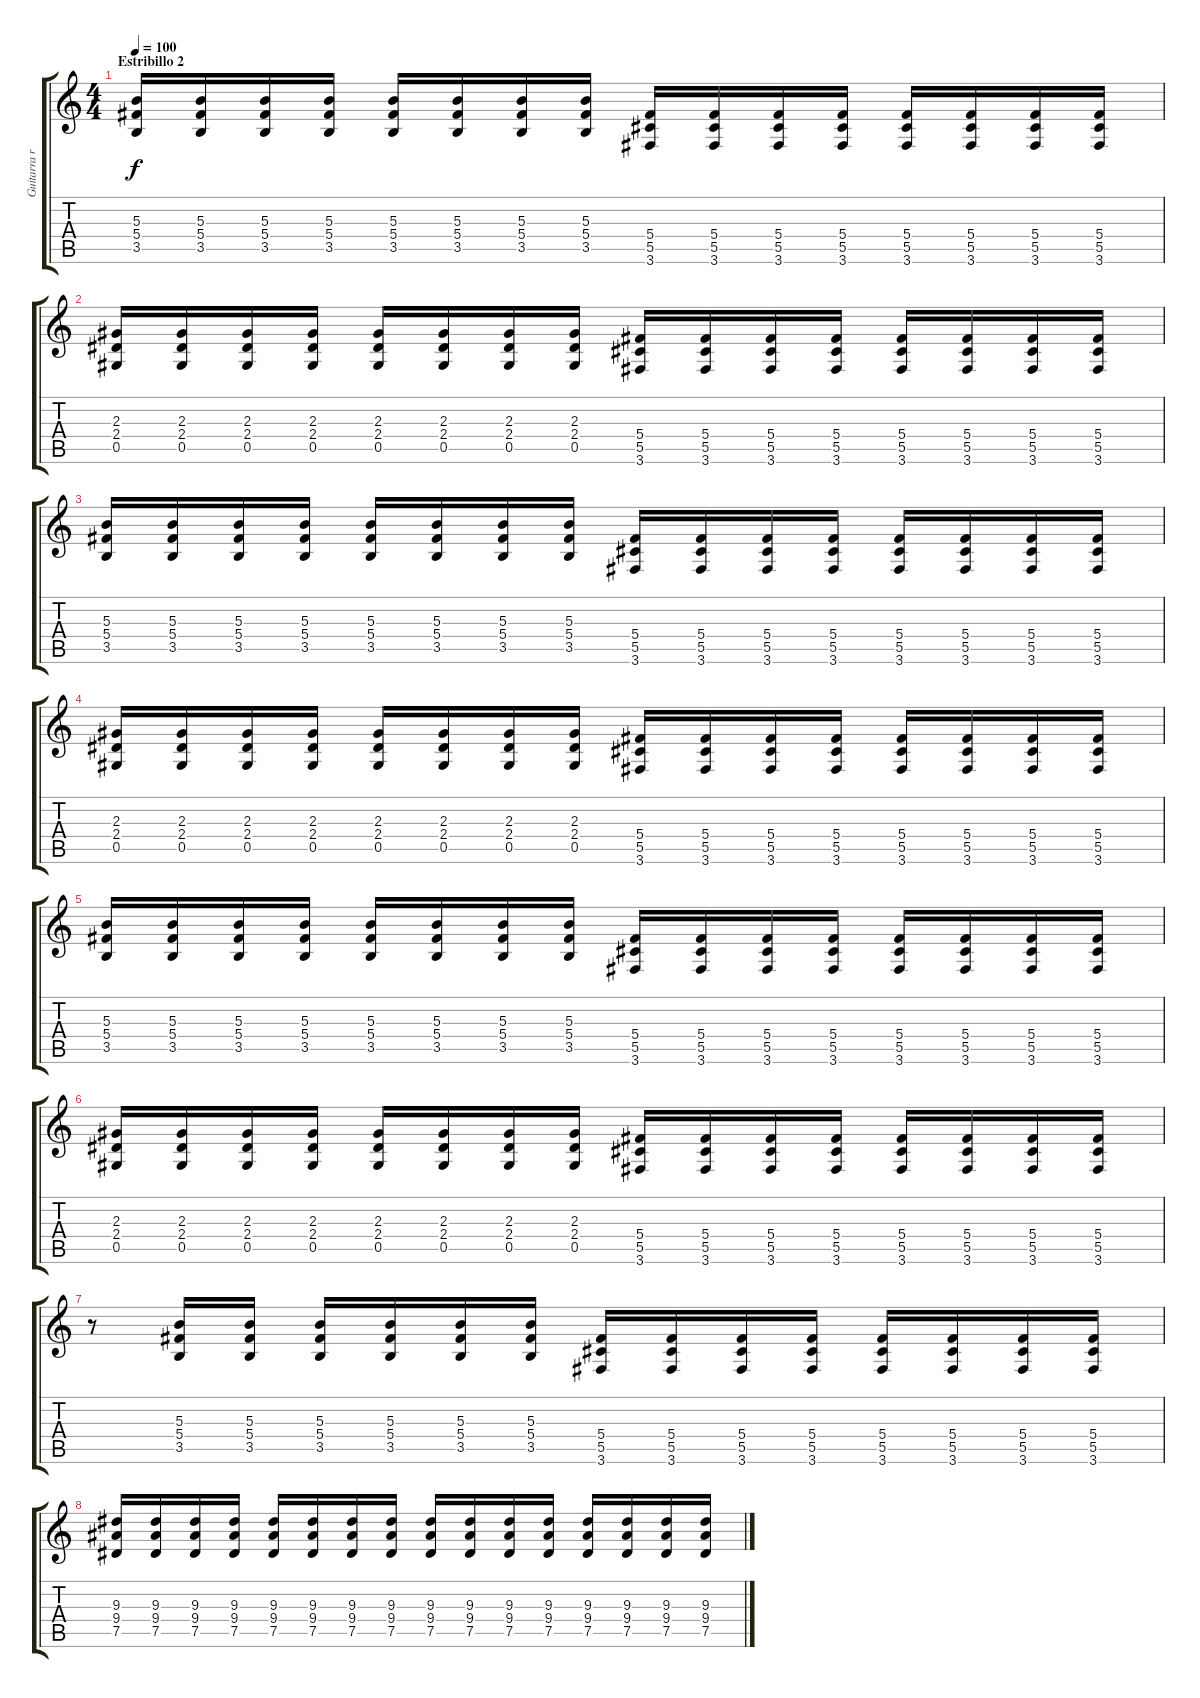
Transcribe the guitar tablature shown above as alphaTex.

\track ("Guitarra rítmica" "Guitarra r") {instrument distortionguitar}
\staff {score tabs}
\tuning (Eb4 Bb3 Gb3 Db3 Ab2 Eb2) {hide}
\ts (4 4)
\section ("" "Estribillo 2")
\tempo 100
\clef g2
\ks c
(5.3 5.4 3.5).16{dy f} (5.3 5.4 3.5).16 (5.3 5.4 3.5).16 (5.3 5.4 3.5).16 (5.3 5.4 3.5).16 (5.3 5.4 3.5).16 (5.3 5.4 3.5).16 (5.3 5.4 3.5).16 (5.4 5.5 3.6).16 (5.4 5.5 3.6).16 (5.4 5.5 3.6).16 (5.4 5.5 3.6).16 (5.4 5.5 3.6).16 (5.4 5.5 3.6).16 (5.4 5.5 3.6).16 (5.4 5.5 3.6).16 |
(2.3 2.4 0.5).16 (2.3 2.4 0.5).16 (2.3 2.4 0.5).16 (2.3 2.4 0.5).16 (2.3 2.4 0.5).16 (2.3 2.4 0.5).16 (2.3 2.4 0.5).16 (2.3 2.4 0.5).16 (5.4 5.5 3.6).16 (5.4 5.5 3.6).16 (5.4 5.5 3.6).16 (5.4 5.5 3.6).16 (5.4 5.5 3.6).16 (5.4 5.5 3.6).16 (5.4 5.5 3.6).16 (5.4 5.5 3.6).16 |
(5.3 5.4 3.5).16 (5.3 5.4 3.5).16 (5.3 5.4 3.5).16 (5.3 5.4 3.5).16 (5.3 5.4 3.5).16 (5.3 5.4 3.5).16 (5.3 5.4 3.5).16 (5.3 5.4 3.5).16 (5.4 5.5 3.6).16 (5.4 5.5 3.6).16 (5.4 5.5 3.6).16 (5.4 5.5 3.6).16 (5.4 5.5 3.6).16 (5.4 5.5 3.6).16 (5.4 5.5 3.6).16 (5.4 5.5 3.6).16 |
(2.3 2.4 0.5).16 (2.3 2.4 0.5).16 (2.3 2.4 0.5).16 (2.3 2.4 0.5).16 (2.3 2.4 0.5).16 (2.3 2.4 0.5).16 (2.3 2.4 0.5).16 (2.3 2.4 0.5).16 (5.4 5.5 3.6).16 (5.4 5.5 3.6).16 (5.4 5.5 3.6).16 (5.4 5.5 3.6).16 (5.4 5.5 3.6).16 (5.4 5.5 3.6).16 (5.4 5.5 3.6).16 (5.4 5.5 3.6).16 |
(5.3 5.4 3.5).16 (5.3 5.4 3.5).16 (5.3 5.4 3.5).16 (5.3 5.4 3.5).16 (5.3 5.4 3.5).16 (5.3 5.4 3.5).16 (5.3 5.4 3.5).16 (5.3 5.4 3.5).16 (5.4 5.5 3.6).16 (5.4 5.5 3.6).16 (5.4 5.5 3.6).16 (5.4 5.5 3.6).16 (5.4 5.5 3.6).16 (5.4 5.5 3.6).16 (5.4 5.5 3.6).16 (5.4 5.5 3.6).16 |
(2.3 2.4 0.5).16 (2.3 2.4 0.5).16 (2.3 2.4 0.5).16 (2.3 2.4 0.5).16 (2.3 2.4 0.5).16 (2.3 2.4 0.5).16 (2.3 2.4 0.5).16 (2.3 2.4 0.5).16 (5.4 5.5 3.6).16 (5.4 5.5 3.6).16 (5.4 5.5 3.6).16 (5.4 5.5 3.6).16 (5.4 5.5 3.6).16 (5.4 5.5 3.6).16 (5.4 5.5 3.6).16 (5.4 5.5 3.6).16 |
r.8 (5.3 5.4 3.5).16 (5.3 5.4 3.5).16 (5.3 5.4 3.5).16 (5.3 5.4 3.5).16 (5.3 5.4 3.5).16 (5.3 5.4 3.5).16 (5.4 5.5 3.6).16 (5.4 5.5 3.6).16 (5.4 5.5 3.6).16 (5.4 5.5 3.6).16 (5.4 5.5 3.6).16 (5.4 5.5 3.6).16 (5.4 5.5 3.6).16 (5.4 5.5 3.6).16 |
(9.3 9.4 7.5).16 (9.3 9.4 7.5).16 (9.3 9.4 7.5).16 (9.3 9.4 7.5).16 (9.3 9.4 7.5).16 (9.3 9.4 7.5).16 (9.3 9.4 7.5).16 (9.3 9.4 7.5).16 (9.3 9.4 7.5).16 (9.3 9.4 7.5).16 (9.3 9.4 7.5).16 (9.3 9.4 7.5).16 (9.3 9.4 7.5).16 (9.3 9.4 7.5).16 (9.3 9.4 7.5).16 (9.3 9.4 7.5).16
